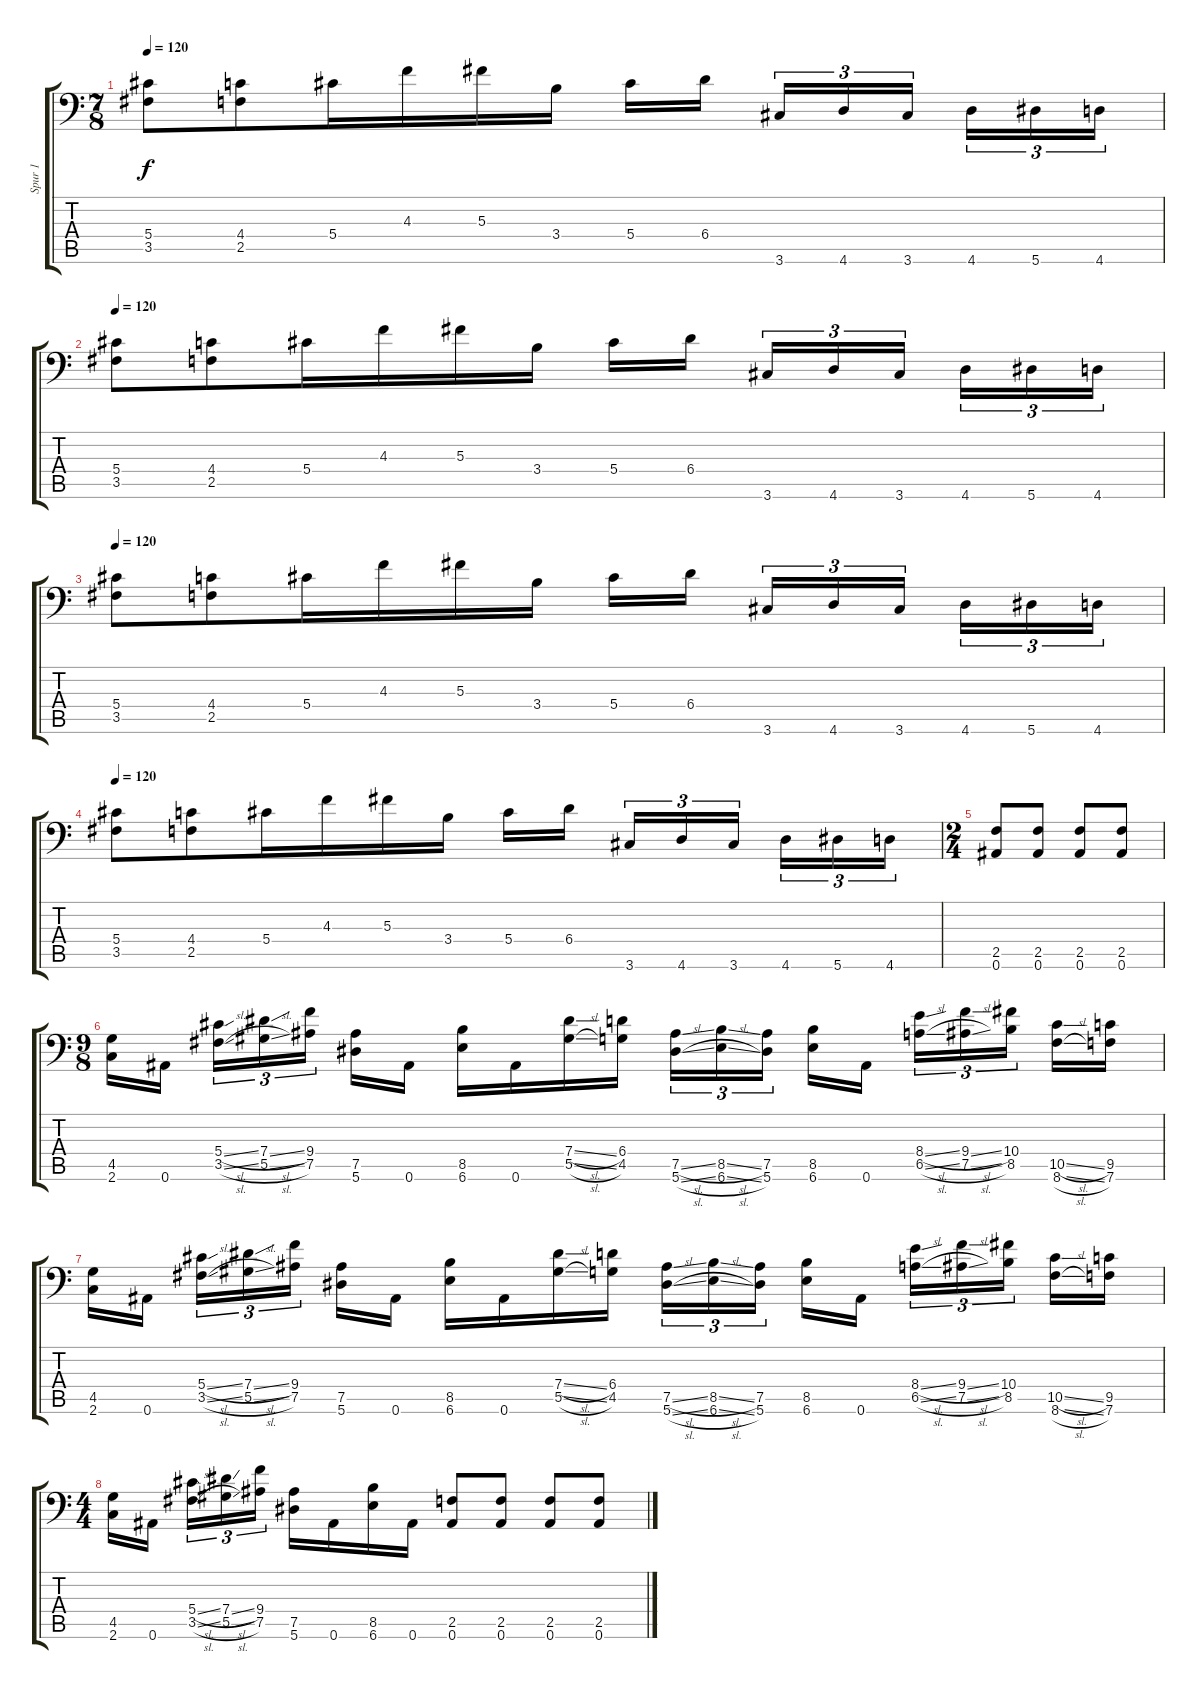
\track ("Spur 1" "Spur 1") {instrument distortionguitar}
\staff {score tabs}
\tuning (Bb3 F3 Db3 Ab2 Eb2 Bb1) {hide}
\ts (7 8)
\tempo 120
\clef f4
\ks c
(5.4 3.5).8{dy f} (4.4 2.5).8 5.4.16 4.3.16 5.3.16 3.4.16 5.4.16 6.4.16 3.6.16{tu (3 2)} 4.6.16{tu (3 2)} 3.6.16{tu (3 2)} 4.6.16{tu (3 2)} 5.6.16{tu (3 2)} 4.6.16{tu (3 2)} |
\tempo 120
(5.4 3.5).8 (4.4 2.5).8 5.4.16 4.3.16 5.3.16 3.4.16 5.4.16 6.4.16 3.6.16{tu (3 2)} 4.6.16{tu (3 2)} 3.6.16{tu (3 2)} 4.6.16{tu (3 2)} 5.6.16{tu (3 2)} 4.6.16{tu (3 2)} |
\tempo 120
(5.4 3.5).8 (4.4 2.5).8 5.4.16 4.3.16 5.3.16 3.4.16 5.4.16 6.4.16 3.6.16{tu (3 2)} 4.6.16{tu (3 2)} 3.6.16{tu (3 2)} 4.6.16{tu (3 2)} 5.6.16{tu (3 2)} 4.6.16{tu (3 2)} |
\tempo 120
(5.4 3.5).8 (4.4 2.5).8 5.4.16 4.3.16 5.3.16 3.4.16 5.4.16 6.4.16 3.6.16{tu (3 2)} 4.6.16{tu (3 2)} 3.6.16{tu (3 2)} 4.6.16{tu (3 2)} 5.6.16{tu (3 2)} 4.6.16{tu (3 2)} |
\ts (2 4)
(2.5 0.6).8 (2.5 0.6).8 (2.5 0.6).8 (2.5 0.6).8 |
\ts (9 8)
(4.5 2.6).16 0.6.16 (5.4{sl} 3.5{sl}).16{tu (3 2)} (7.4{sl} 5.5{sl}).16{tu (3 2)} (9.4 7.5).16{tu (3 2)} (7.5 5.6).16 0.6.16 (8.5 6.6).16 0.6.16 (7.4{sl} 5.5{sl}).16 (6.4 4.5).16 (7.5{sl} 5.6{sl}).16{tu (3 2)} (8.5{sl} 6.6{sl}).16{tu (3 2)} (7.5 5.6).16{tu (3 2)} (8.5 6.6).16 0.6.16 (8.4{sl} 6.5{sl}).16{tu (3 2)} (9.4{sl} 7.5{sl}).16{tu (3 2)} (10.4 8.5).16{tu (3 2)} (10.5{sl} 8.6{sl}).16 (9.5 7.6).16 |
(4.5 2.6).16 0.6.16 (5.4{sl} 3.5{sl}).16{tu (3 2)} (7.4{sl} 5.5{sl}).16{tu (3 2)} (9.4 7.5).16{tu (3 2)} (7.5 5.6).16 0.6.16 (8.5 6.6).16 0.6.16 (7.4{sl} 5.5{sl}).16 (6.4 4.5).16 (7.5{sl} 5.6{sl}).16{tu (3 2)} (8.5{sl} 6.6{sl}).16{tu (3 2)} (7.5 5.6).16{tu (3 2)} (8.5 6.6).16 0.6.16 (8.4{sl} 6.5{sl}).16{tu (3 2)} (9.4{sl} 7.5{sl}).16{tu (3 2)} (10.4 8.5).16{tu (3 2)} (10.5{sl} 8.6{sl}).16 (9.5 7.6).16 |
\ts (4 4)
(4.5 2.6).16 0.6.16 (5.4{sl} 3.5{sl}).16{tu (3 2)} (7.4{sl} 5.5{sl}).16{tu (3 2)} (9.4 7.5).16{tu (3 2)} (7.5 5.6).16 0.6.16 (8.5 6.6).16 0.6.16 (2.5 0.6).8 (2.5 0.6).8 (2.5 0.6).8 (2.5 0.6).8
